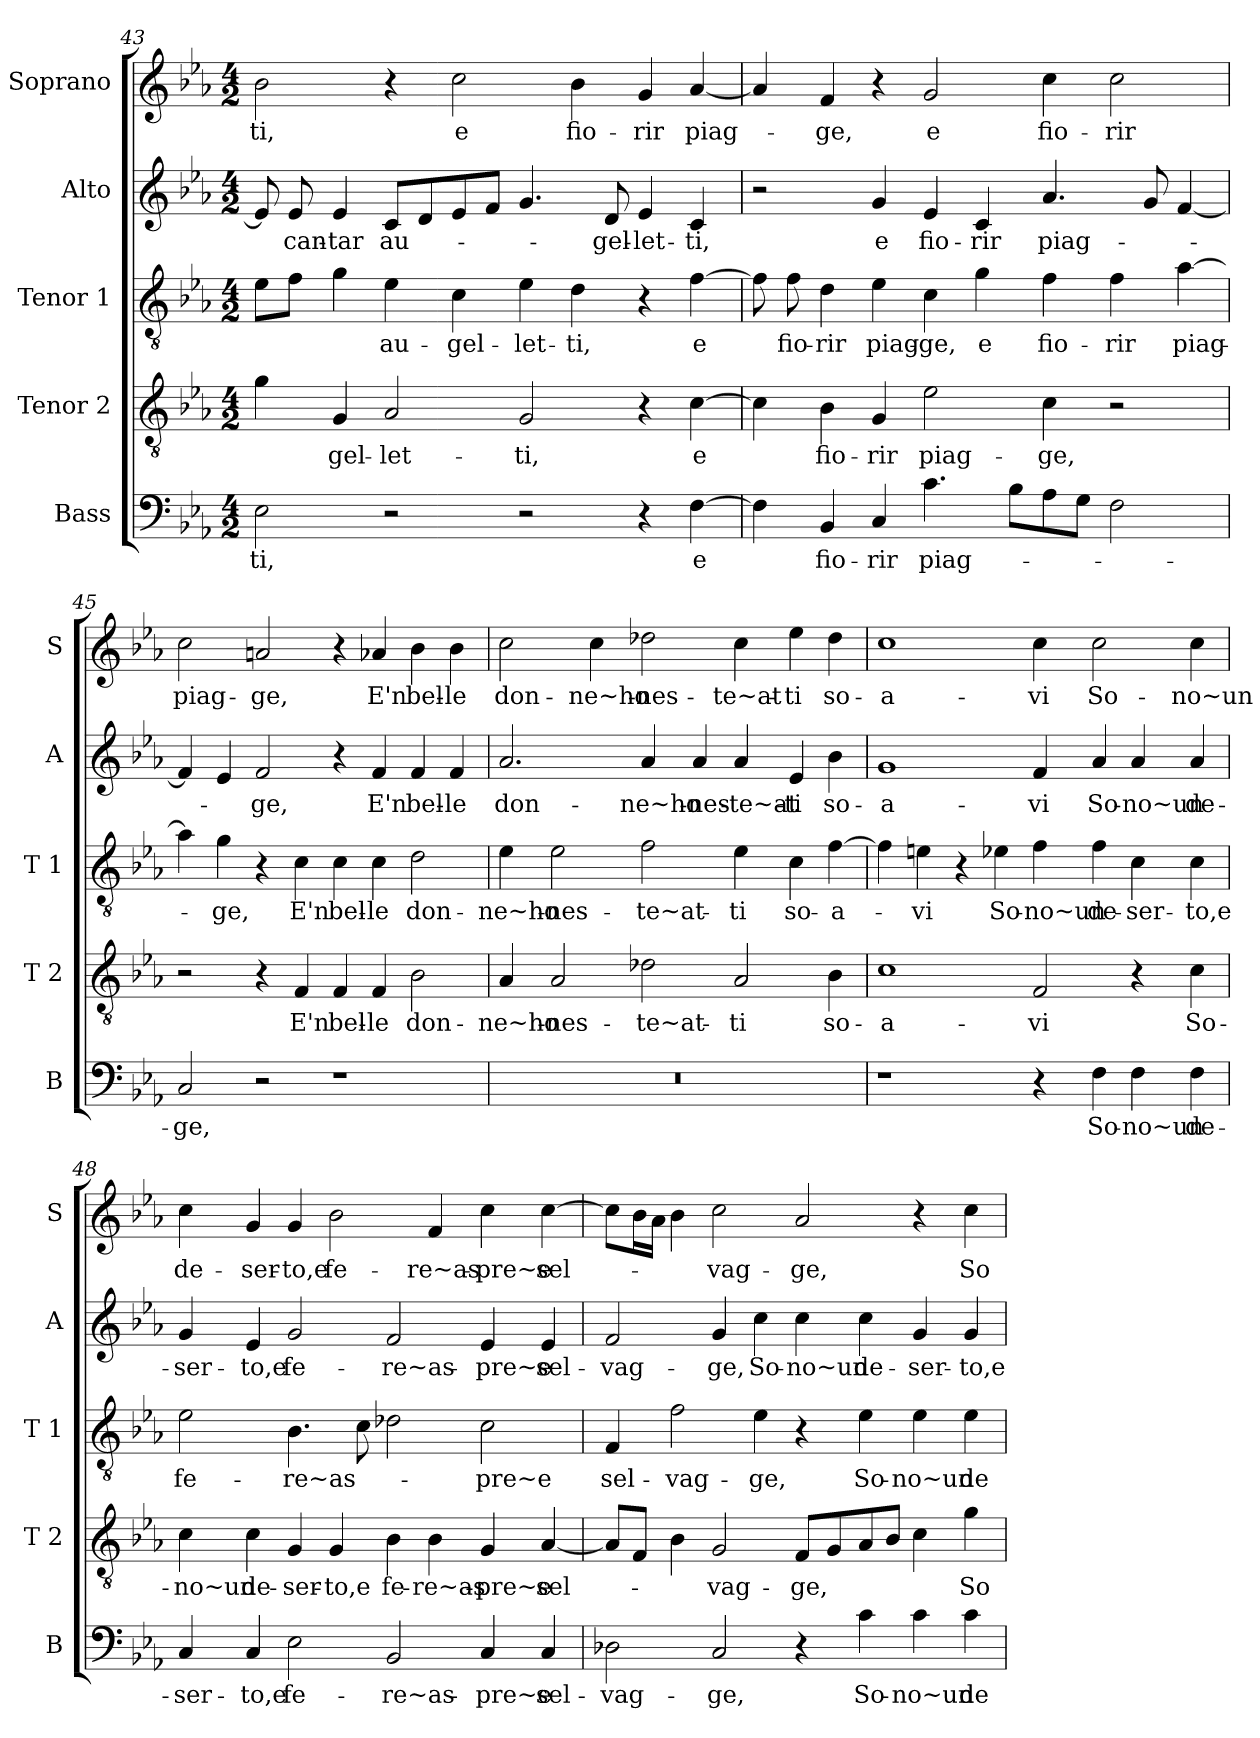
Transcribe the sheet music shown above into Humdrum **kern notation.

**kern	**text	**kern	**text	**kern	**text	**kern	**text	**kern	**text
*part5	*part5	*part4	*part4	*part3	*part3	*part2	*part2	*part1	*part1
*staff5	*staff5	*staff4	*staff4	*staff3	*staff3	*staff2	*staff2	*staff1	*staff1
*I"Bass	*	*I"Tenor 2	*	*I"Tenor 1	*	*I"Alto	*	*I"Soprano	*
*I'B	*	*I'T 2	*	*I'T 1	*	*I'A	*	*I'S	*
!!LO:PB:g=z
*clefF4	*	*clefGv2	*	*clefGv2	*	*clefG2	*	*clefG2	*
*k[b-e-a-]	*	*k[b-e-a-]	*	*k[b-e-a-]	*	*k[b-e-a-]	*	*k[b-e-a-]	*
*E-:	*	*E-:	*	*E-:	*	*E-:	*	*E-:	*
*M4/2	*	*M4/2	*	*M4/2	*	*M4/2	*	*M4/2	*
=43	=43	=43	=43	=43	=43	=43	=43	=43	=43
!	!LO:LY:b	!	!	!	!	!	!	!	!LO:LY:b
2E-\	-ti,	4g\	.	8e-\L	.	8e-/]	.	2b-\	-ti,
!	!	!	!	!	!	!	!LO:LY:b	!	!
.	.	.	.	8f\J	.	8e-/	can-	.	.
!	!	!	!LO:LY:b	!	!	!	!LO:LY:b	!	!
.	.	4G/	-gel-	4g\	.	4e-/	-tar	.	.
!	!	!	!LO:LY:b	!	!LO:LY:b	!	!LO:LY:b	!	!
2r	.	2A-/	-let-	4e-\	au-	8c/L	au-	4r	.
.	.	.	.	.	.	8d/	.	.	.
!	!	!	!	!	!LO:LY:b	!	!	!	!LO:LY:b
.	.	.	.	4c\	-gel-	8e-/	.	2cc\	e
.	.	.	.	.	.	8f/J	.	.	.
!	!	!	!LO:LY:b	!	!LO:LY:b	!	!	!	!
2r	.	2G/	-ti,	4e-\	-let-	4.g/	.	.	.
!	!	!	!	!	!LO:LY:b	!	!	!	!LO:LY:b
.	.	.	.	4d\	-ti,	.	.	4b-\	fio-
!	!	!	!	!	!	!	!LO:LY:b	!	!
.	.	.	.	.	.	8d/	-gel-	.	.
!	!	!	!	!	!	!	!LO:LY:b	!	!LO:LY:b
4r	.	4r	.	4r	.	4e-/	-let-	4g/	-rir
!	!LO:LY:b	!	!LO:LY:b	!	!LO:LY:b	!	!LO:LY:b	!	!LO:LY:b
[4F\	e	[4c\	e	[4f\	e	4c/	-ti,	[4a-/	piag-
=44	=44	=44	=44	=44	=44	=44	=44	=44	=44
4F\]	.	4c\]	.	8f\]	.	2r	.	4a-/]	.
!	!	!	!	!	!LO:LY:b	!	!	!	!
.	.	.	.	8f\	fio-	.	.	.	.
!	!LO:LY:b	!	!LO:LY:b	!	!LO:LY:b	!	!	!	!LO:LY:b
4BB-/	fio-	4B-\	fio-	4d\	-rir	.	.	4f/	-ge,
!	!LO:LY:b	!	!LO:LY:b	!	!LO:LY:b	!	!LO:LY:b	!	!
4C/	-rir	4G/	-rir	4e-\	piag-	4g/	e	4r	.
!	!LO:LY:b	!	!LO:LY:b	!	!LO:LY:b	!	!LO:LY:b	!	!LO:LY:b
4.c\	piag-	2e-\	piag-	4c\	-ge,	4e-/	fio-	2g/	e
!	!	!	!	!	!LO:LY:b	!	!LO:LY:b	!	!
.	.	.	.	4g\	e	4c/	-rir	.	.
8B-\L	.	.	.	.	.	.	.	.	.
!	!	!	!LO:LY:b	!	!LO:LY:b	!	!LO:LY:b	!	!LO:LY:b
8A-\	.	4c\	-ge,	4f\	fio-	4.a-/	piag-	4cc\	fio-
8G\J	.	.	.	.	.	.	.	.	.
!	!	!	!	!	!LO:LY:b	!	!	!	!LO:LY:b
2F\	.	2r	.	4f\	-rir	.	.	2cc\	-rir
.	.	.	.	.	.	8g/	.	.	.
!	!	!	!	!	!LO:LY:b	!	!	!	!
.	.	.	.	[4a-\	piag-	[4f/	.	.	.
=45	=45	=45	=45	=45	=45	=45	=45	=45	=45
!	!LO:LY:b	!	!	!	!	!	!	!	!LO:LY:b
2C/	-ge,	2r	.	4a-\]	.	4f/]	.	2cc\	piag-
!	!	!	!	!	!LO:LY:b	!	!	!	!
.	.	.	.	4g\	-ge,	4e-/	.	.	.
!	!	!	!	!	!	!	!LO:LY:b	!	!LO:LY:b
2r	.	4r	.	4r	.	2f/	-ge,	2an/	-ge,
!	!	!	!LO:LY:b	!	!LO:LY:b	!	!	!	!
.	.	4F/	E'n	4c\	E'n	.	.	.	.
!	!	!	!LO:LY:b	!	!LO:LY:b	!	!	!	!
1r	.	4F/	bel-	4c\	bel-	4r	.	4r	.
!	!	!	!LO:LY:b	!	!LO:LY:b	!	!LO:LY:b	!	!LO:LY:b
.	.	4F/	-le	4c\	-le	4f/	E'n	4a-X/	E'n
!	!	!	!LO:LY:b	!	!LO:LY:b	!	!LO:LY:b	!	!LO:LY:b
.	.	2B-\	don-	2d\	don-	4f/	bel-	4b-\	bel-
!	!	!	!	!	!	!	!LO:LY:b	!	!LO:LY:b
.	.	.	.	.	.	4f/	-le	4b-\	-le
!!LO:LB:g=z
=46	=46	=46	=46	=46	=46	=46	=46	=46	=46
!	!	!	!LO:LY:b	!	!LO:LY:b	!	!LO:LY:b	!	!LO:LY:b
0r	.	4A-/	-ne~ho-	4e-\	-ne~ho-	2.a-/	don-	2cc\	don-
!	!	!	!LO:LY:b	!	!LO:LY:b	!	!	!	!
.	.	2A-/	-nes-	2e-\	-nes-	.	.	.	.
!	!	!	!	!	!	!	!	!	!LO:LY:b
.	.	.	.	.	.	.	.	4cc\	-ne~ho-
!	!	!	!LO:LY:b	!	!LO:LY:b	!	!LO:LY:b	!	!LO:LY:b
.	.	2d-X\	-te~at-	2f\	-te~at-	4a-/	-ne~ho-	2dd-X\	-nes-
!	!	!	!	!	!	!	!LO:LY:b	!	!
.	.	.	.	.	.	4a-/	-nes-	.	.
!	!	!	!LO:LY:b	!	!LO:LY:b	!	!LO:LY:b	!	!LO:LY:b
.	.	2A-/	-ti	4e-\	-ti	4a-/	-te~at-	4cc\	-te~at-
!	!	!	!	!	!LO:LY:b	!	!LO:LY:b	!	!LO:LY:b
.	.	.	.	4c\	so-	4e-/	-ti	4ee-\	-ti
!	!	!	!LO:LY:b	!	!LO:LY:b	!	!LO:LY:b	!	!LO:LY:b
.	.	4B-\	so-	[4f\	-a-	4b-\	so-	4dd-\	so-
=47	=47	=47	=47	=47	=47	=47	=47	=47	=47
!	!	!	!LO:LY:b	!	!	!	!LO:LY:b	!	!LO:LY:b
1r	.	1c	-a-	4f\]	.	1g	-a-	1cc	-a-
!	!	!	!	!	!LO:LY:b	!	!	!	!
.	.	.	.	4en\	-vi	.	.	.	.
.	.	.	.	4r	.	.	.	.	.
!	!	!	!	!	!LO:LY:b	!	!	!	!
.	.	.	.	4e-X\	So-	.	.	.	.
!	!	!	!LO:LY:b	!	!LO:LY:b	!	!LO:LY:b	!	!LO:LY:b
4r	.	2F/	-vi	4f\	-no~un	4f/	-vi	4cc\	-vi
!	!LO:LY:b	!	!	!	!LO:LY:b	!	!LO:LY:b	!	!LO:LY:b
4F\	So-	.	.	4f\	de-	4a-/	So-	2cc\	So-
!	!LO:LY:b	!	!	!	!LO:LY:b	!	!LO:LY:b	!	!
4F\	-no~un	4r	.	4c\	-ser-	4a-/	-no~un	.	.
!	!LO:LY:b	!	!LO:LY:b	!	!LO:LY:b	!	!LO:LY:b	!	!LO:LY:b
4F\	de-	4c\	So-	4c\	-to,e	4a-/	de-	4cc\	-no~un
=48	=48	=48	=48	=48	=48	=48	=48	=48	=48
!	!LO:LY:b	!	!LO:LY:b	!	!LO:LY:b	!	!LO:LY:b	!	!LO:LY:b
4C/	-ser-	4c\	-no~un	2e-\	fe-	4g/	-ser-	4cc\	de-
!	!LO:LY:b	!	!LO:LY:b	!	!	!	!LO:LY:b	!	!LO:LY:b
4C/	-to,e	4c\	de-	.	.	4e-/	-to,e	4g/	-ser-
!	!LO:LY:b	!	!LO:LY:b	!	!LO:LY:b	!	!LO:LY:b	!	!LO:LY:b
2E-\	fe-	4G/	-ser-	4.B-\	-re~as-	2g/	fe-	4g/	-to,e
!	!	!	!LO:LY:b	!	!	!	!	!	!LO:LY:b
.	.	4G/	-to,e	.	.	.	.	2b-\	fe-
.	.	.	.	8c\	.	.	.	.	.
!	!LO:LY:b	!	!LO:LY:b	!	!	!	!LO:LY:b	!	!
2BB-/	-re~as-	4B-\	fe-	2d-X\	.	2f/	-re~as-	.	.
!	!	!	!LO:LY:b	!	!	!	!	!	!LO:LY:b
.	.	4B-\	-re~as-	.	.	.	.	4f/	-re~as-
!	!LO:LY:b	!	!LO:LY:b	!	!LO:LY:b	!	!LO:LY:b	!	!LO:LY:b
4C/	-pre~e	4G/	-pre~e	2c\	-pre~e	4e-/	-pre~e	4cc\	-pre~e
!	!LO:LY:b	!	!LO:LY:b	!	!	!	!LO:LY:b	!	!LO:LY:b
4C/	sel-	[4A-/	sel-	.	.	4e-/	sel-	[4cc\	sel-
!!LO:LB:g=z
=49	=49	=49	=49	=49	=49	=49	=49	=49	=49
!	!LO:LY:b	!	!	!	!LO:LY:b	!	!LO:LY:b	!	!
2D-X\	-vag-	8A-/L]	.	4F/	sel-	2f/	-vag-	8cc\L]	.
.	.	8F/J	.	.	.	.	.	16b-\L	.
.	.	.	.	.	.	.	.	16a-\JJ	.
!	!	!	!	!	!LO:LY:b	!	!	!	!
.	.	4B-\	.	2f\	-vag-	.	.	4b-\	.
!	!LO:LY:b	!	!LO:LY:b	!	!	!	!LO:LY:b	!	!LO:LY:b
2C/	-ge,	2G/	-vag-	.	.	4g/	-ge,	2cc\	-vag-
!	!	!	!	!	!LO:LY:b	!	!LO:LY:b	!	!
.	.	.	.	4e-\	-ge,	4cc\	So-	.	.
!	!	!	!LO:LY:b	!	!	!	!LO:LY:b	!	!LO:LY:b
4r	.	8F/L	-ge,	4r	.	4cc\	-no~un	2a-/	-ge,
.	.	8G/	.	.	.	.	.	.	.
!	!LO:LY:b	!	!	!	!LO:LY:b	!	!LO:LY:b	!	!
4c\	So-	8A-/	.	4e-\	So-	4cc\	de-	.	.
.	.	8B-/J	.	.	.	.	.	.	.
!	!LO:LY:b	!	!	!	!LO:LY:b	!	!LO:LY:b	!	!
4c\	-no~un	4c\	.	4e-\	-no~un	4g/	-ser-	4r	.
!	!LO:LY:b	!	!LO:LY:b	!	!LO:LY:b	!	!LO:LY:b	!	!LO:LY:b
4c\	de-	4g\	So-	4e-\	de-	4g/	-to,e	4cc\	So-
=	=	=	=	=	=	=	=	=	=
*-	*-	*-	*-	*-	*-	*-	*-	*-	*-
